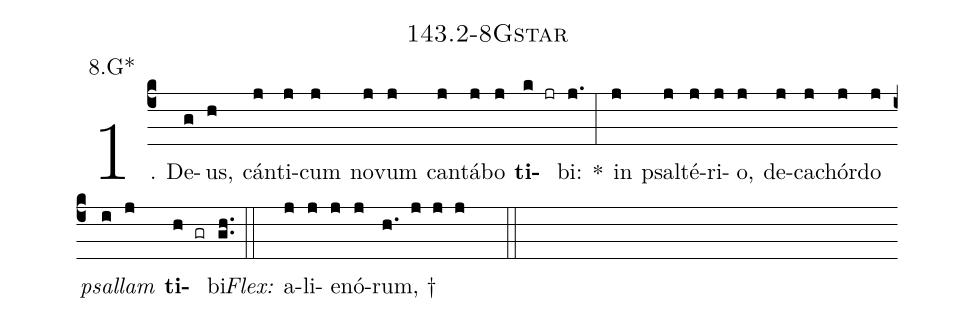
name: 143.2-8Gstar;
annotation: 8.G*;
%%
(c4)1. De(g)us,(h) cán(j)ti(j)cum(j) no(j)vum(j) can(j)tá(j)bo(j) <b>ti</b>(k jr)bi:(j.) *(:) in(j) psal(j)té(j)ri(j)o,(j) de(j)ca(j)chór(j)do(j) <i>psal</i>(i)<i>lam</i>(j) <b>ti</b>(h gr)bi.(gh..) (::)
<i>Flex:</i>()  a(j)li(j)e(j)nó(j)rum, †(h. j j j  ::)
